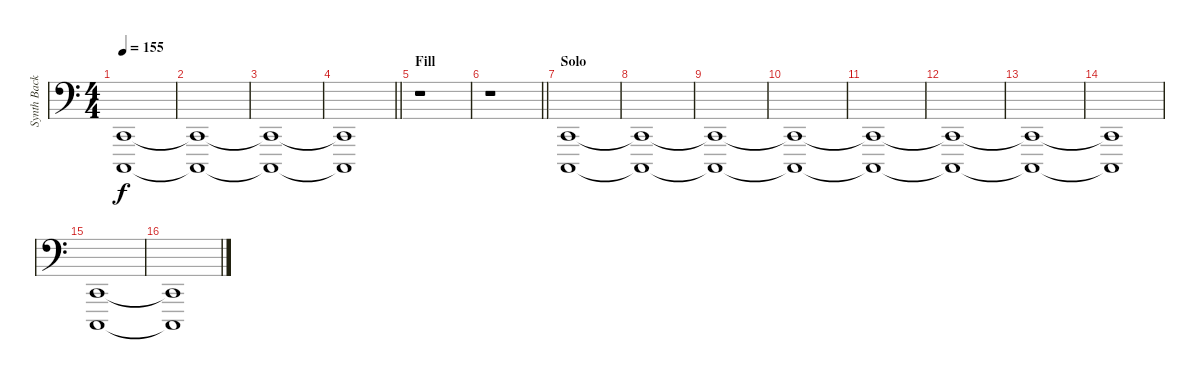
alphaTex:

\track ("Synth Back" "Synth Back") {instrument pad8sweep}
\staff {score}
\tuning (D3 A2 F2 C2 G1 C1) {hide}
\ts (4 4)
\tempo 155
\clef f4
\ks c
(0.4{t} 0.6{t}).1{dy f} |
(0.4{t} 0.6{t}).1 |
(0.4{t} 0.6{t}).1 |
\barLineRight lightlight
(0.4{t} 0.6{t}).1 |
\section ("" "Fill")
r.1 |
\barLineRight lightlight
r.1 |
\section ("" "Solo")
(0.4 0.6).1 |
(0.4{t} 0.6{t}).1 |
(0.4{t} 0.6{t}).1 |
(0.4{t} 0.6{t}).1 |
(0.4{t} 0.6{t}).1 |
(0.4{t} 0.6{t}).1 |
(0.4{t} 0.6{t}).1 |
(0.4{t} 0.6{t}).1 |
(0.4 0.6).1 |
(0.4{t} 0.6{t}).1
